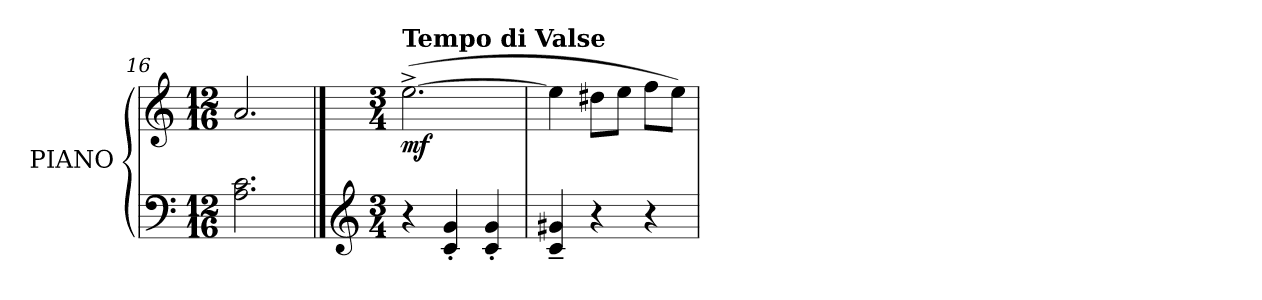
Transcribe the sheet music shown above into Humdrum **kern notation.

**kern	**kern	**dynam
*part1	*part1	*part1
*staff2	*staff1	*staff1/2
*I"PIANO	*	*
*I'Pno.	*	*
*clefF4	*clefG2	*
*k[]	*k[]	*
*M12/16	*M12/16	*
=16	=16	=16
2.A\ 2.c\	2.a/	.
!!LO:PB:g=z
==1	==1	==1
*clefG2	*	*
*M3/4	*M3/4	*
!	!LO:TX:a:B:t=Tempo di Valse	!
!	!	!LO:DY:b
4r	(>[2.ee^\	mf
4c/' 4g/'	.	.
4c/' 4g/'	.	.
=2	=2	=2
4c/~ 4g#X/~	4ee\]	.
4r	8dd#X\L	.
.	8ee\J	.
4r	8ff\L	.
.	8ee\J)	.
=	=	=
*-	*-	*-
